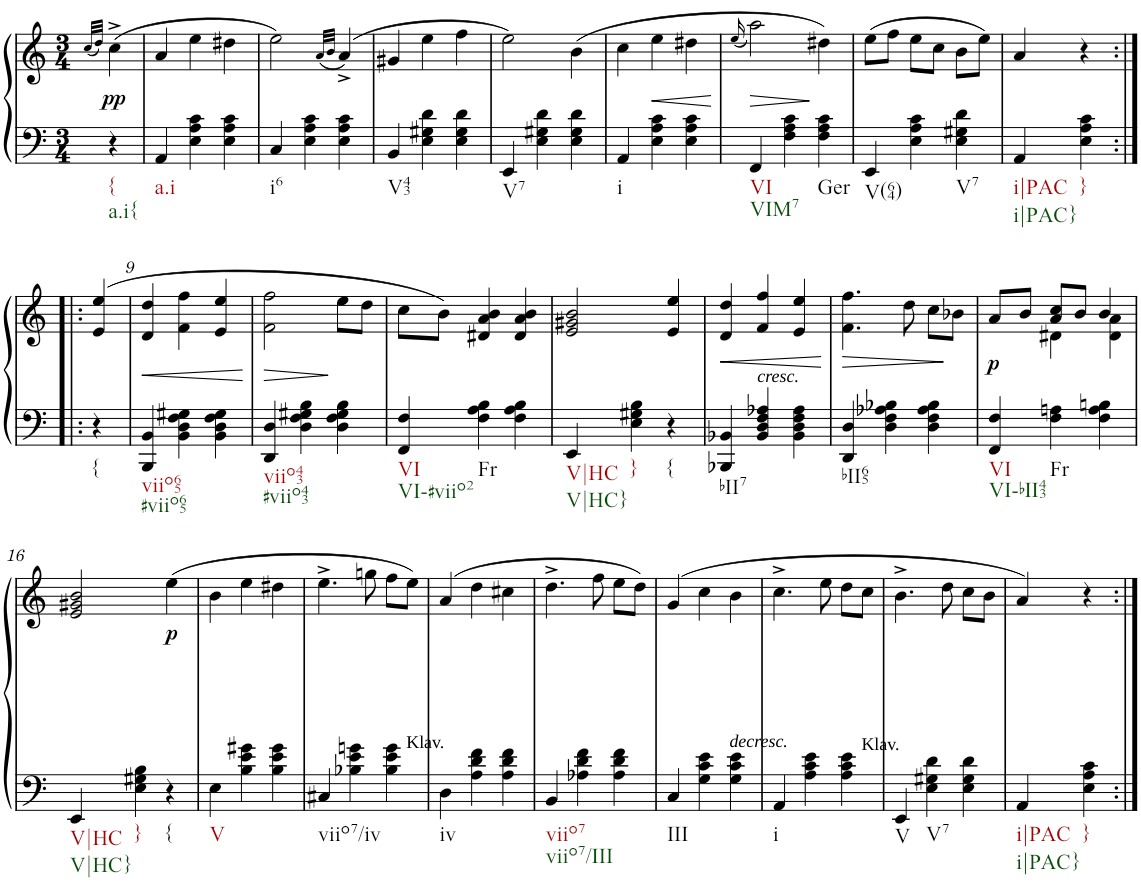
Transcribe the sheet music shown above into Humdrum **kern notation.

**kern	**kern	**dynam
*part1	*part1	*part1
*staff2	*staff1	*staff1/2
*I"Instrument 1	*	*
*clefF4	*clefG2	*
*k[]	*k[]	*
*M3/4	*M3/4	*
=	=	=
.	(<32qcc/LLL	.
.	32qdd/JJJ)	.
!LO:TX:b:t={	!	!
!LO:TX:b:t=a.i{	!	!
!	!	!LO:DY:a=2
4r	(>4cc^\	pp
=1	=1	=1
!LO:TX:b:t=a.i	!	!
4AA/	4a/	.
4E\ 4A\ 4c\	4ee\	.
4E\ 4A\ 4c\	4dd#X\	.
=2	=2	=2
!LO:TX:b:t=i6	!	!
4C/	2ee\)	.
4E\ 4A\ 4c\	.	.
.	(32qa/LLL	.
.	32qb/JJJ	.
4E\ 4A\ 4c\	(4a^/)	.
=3	=3	=3
!LO:TX:b:t=V43	!	!
4BB/	4g#X/	.
4E\ 4G#X\ 4d\	4ee\	.
4E\ 4G#\ 4d\	4ff\	.
=4	=4	=4
!LO:TX:b:t=V7	!	!
4EE/	2ee\)	.
4E\ 4G#X\ 4d\	.	.
4E\ 4G#\ 4d\	(>4b\	.
=5	=5	=5
!LO:TX:b:t=i	!	!
4AA/	4cc\	.
!	!	!LO:HP:b
4E\ 4A\ 4c\	4ee\	<
4E\ 4A\ 4c\	4dd#X\	.
.	.	[
=6	=6	=6
.	(<16qee/	.
!LO:TX:b:t=VI	!	!
!LO:TX:b:t=VIM7	!	!
4FF/	2aa\)	.
4F\ 4A\ 4c\	.	.
!LO:TX:b:t=Ger	!	!
4F\ 4A\ 4c\	4dd#X\)	.
=7	=7	=7
!LO:TX:b:t=V(64)	!	!
4EE/	(8ee\L	.
.	8ff\J	.
4E\ 4A\ 4c\	8ee\L	.
.	8cc\J	.
!LO:TX:b:t=V7	!	!
4E\ 4G#X\ 4d\	8b\L	.
.	8ee\J)	.
=8	=8	=8
!LO:TX:b:t=i|PAC	!	!
!LO:TX:b:t=i|PAC}	!	!
4AA/	4a/	.
!LO:TX:b:t=}	!	!
4E\ 4A\ 4c\	4r	.
!!LO:LB:g=z
=8X1:|!|:	=8X1:|!|:	=8X1:|!|:
!LO:TX:b:t={	!	!
4r	(4e/ 4ee/	.
=9	=9	=9
!LO:TX:b:t=viio65	!	!
!LO:TX:b:t=#viio65	!	!
!	!	!LO:HP:b
4BBB/ 4BB/	4d/ 4dd/	<
4BB\ 4D\ 4F\ 4G#X\	4f\ 4ff\	.
4BB\ 4D\ 4F\ 4G#\	4e/ 4ee/	.
.	.	[
=10	=10	=10
!LO:TX:b:t=viio43	!	!
!LO:TX:b:t=#viio43	!	!
!	!	!LO:HP:b
4DD/ 4D/	2f\ 2ff\	>
4D\ 4F\ 4G#X\ 4B\	.	.
4D\ 4F\ 4G#\ 4B\	8ee\L	]
.	8dd\J	.
=11	=11	=11
!LO:TX:b:t=VI	!	!
!LO:TX:b:t=VI-#viio2	!	!
4FF/ 4F/	8cc\L	.
.	8b\J)	.
!LO:TX:b:t=Fr	!	!
4F\ 4A\ 4B\	4d#X/ 4a/ 4b/	.
4F\ 4A\ 4B\	4d#/ 4a/ 4b/	.
=12	=12	=12
!LO:TX:b:t=V|HC	!	!
!LO:TX:b:t=V|HC}	!	!
4EE/	2e/ 2g#X/ 2b/	.
!LO:TX:b:t=}	!	!
4E\ 4G#X\ 4B\	.	.
!LO:TX:b:t={	!	!
4r	4e/ 4ee/	.
=13	=13	=13
!LO:TX:b:t=bII7	!	!
!	!	!LO:HP:b
4BBB-X/ 4BB-X/	4d/ 4dd/	<
!LO:TX:a:i:t=cresc.	!	!
4BB-/ 4D/ 4F/ 4A-X/	4f/ 4ff/	.
4BB-\ 4D\ 4F\ 4A-\	4e/ 4ee/	.
.	.	[
=14	=14	=14
!LO:TX:b:t=bII65	!	!
!	!	!LO:HP:b
4DD/ 4D/	4.f\ 4.ff\	>
4D\ 4F\ 4A-X\ 4B-X\	.	.
.	8dd\	.
4D\ 4F\ 4A-\ 4B-\	8cc\L	.
.	8b-X\J	]
=15	=15	=15
*	*^	*
!LO:TX:b:t=VI	!	!	!
!LO:TX:b:t=VI-bII43	!	!	!
!	!	!	!LO:DY:b
4FF/ 4F/	8a/L	4ryy	p
.	8b/J	.	.
!LO:TX:b:t=Fr	!	!	!
4F\ 4An\	8a/ 8cc/L	4d#X\	.
.	8b/J	.	.
4F\ 4A\ 4Bn\	4b/	4d#\ 4a\	.
!!LO:LB:g=z
=16	=16	=16	=16
!LO:TX:b:t=V|HC	!	!	!
!LO:TX:b:t=V|HC}	!	!	!
*	*v	*v	*
4EE/	2e/ 2g#X/ 2b/	.
!LO:TX:b:t=}	!	!
4E\ 4G#X\ 4B\	.	.
!LO:TX:b:t={	!	!
!	!	!LO:DY:b
4r	(>4ee\	p
=17	=17	=17
!LO:TX:b:t=V	!	!
4E\	4b\	.
4B\ 4e\ 4g#X\	4ee\	.
4B\ 4e\ 4g#\	4dd#X\	.
=18	=18	=18
!LO:TX:b:t=viio7/iv	!	!
4C#X/	4.ee^\	.
4B-X\ 4e\ 4gn\	.	.
.	8ggn\	.
4B-\ 4e\ 4g\	8ff\L	.
!	!LO:TX:b:t=Klav.	!
.	8ee\J)	.
=19	=19	=19
!LO:TX:b:t=iv	!	!
4D\	(>4a/	.
4A\ 4d\ 4f\	4dd\	.
4A\ 4d\ 4f\	4cc#X\	.
=20	=20	=20
!LO:TX:b:t=viio7	!	!
!LO:TX:b:t=viio7/III	!	!
4BB/	4.dd^\	.
4A-X\ 4d\ 4f\	.	.
.	8ff\	.
4A-\ 4d\ 4f\	8ee\L	.
.	8dd\J)	.
=21	=21	=21
!LO:TX:b:t=III	!	!
4C/	(4g/	.
4G\ 4c\ 4e\	4cc\	.
!	!LO:TX:b:i:t=decresc.	!
4G\ 4c\ 4e\	4b\	.
=22	=22	=22
!LO:TX:b:t=i	!	!
4AA/	4.cc^\	.
4A\ 4c\ 4e\	.	.
.	8ee\	.
4A\ 4c\ 4e\	8dd\L	.
!	!LO:TX:b:t=Klav.	!
.	8cc\J	.
=23	=23	=23
!LO:TX:b:t=V	!	!
4EE/	4.b^\	.
!LO:TX:b:t=V7	!	!
4E\ 4G#X\ 4d\	.	.
.	8dd\	.
4E\ 4G#\ 4d\	8cc\L	.
.	8b\J	.
=24	=24	=24
!LO:TX:b:t=i|PAC	!	!
!LO:TX:b:t=i|PAC}	!	!
4AA/	4a/)	.
!LO:TX:b:t=}	!	!
4E\ 4A\ 4c\	4r	.
=:|!	=:|!	=:|!
*-	*-	*-
